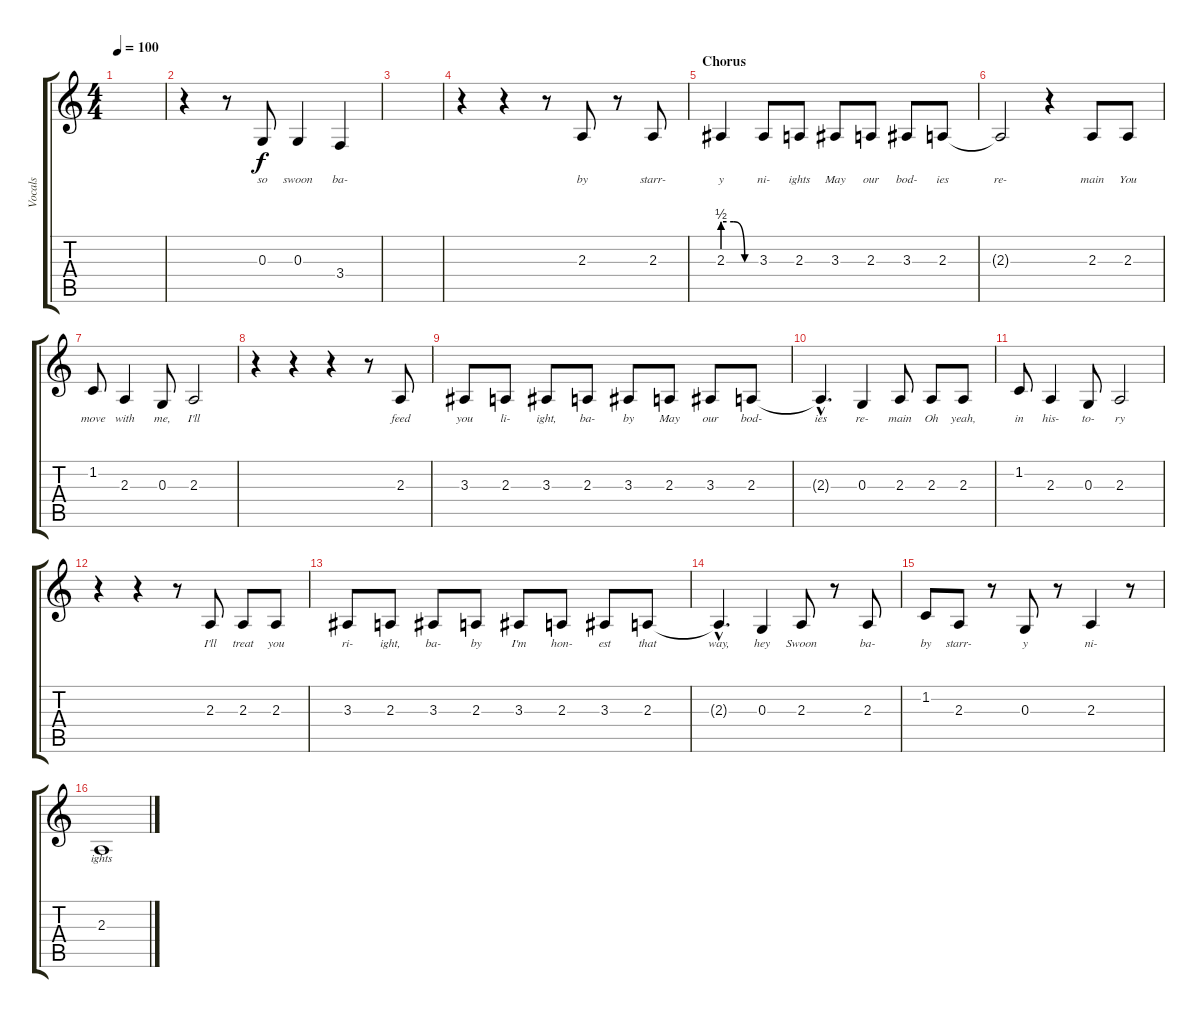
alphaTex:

\track ("Vocals" "Vocals") {instrument tenorsax}
\staff {score tabs}
\tuning (E4 B3 G3 D3 A2 E2) {hide}
\ts (4 4)
\tempo 100
\clef g2
\ks c
|
r.4 r.8 0.3.8{lyrics (0 "so") lyrics (1 "") lyrics (2 "") lyrics (3 "") lyrics (4 "")} 0.3.4{lyrics (0 "swoon") lyrics (1 "") lyrics (2 "") lyrics (3 "") lyrics (4 "")} 3.4.4{lyrics (0 "ba-") lyrics (1 "") lyrics (2 "") lyrics (3 "") lyrics (4 "")} |
|
r.4 r.4 r.8 2.3.8{lyrics (0 "by") lyrics (1 "") lyrics (2 "") lyrics (3 "") lyrics (4 "")} r.8 2.3.8{lyrics (0 "starr-") lyrics (1 "") lyrics (2 "") lyrics (3 "") lyrics (4 "")} |
\section ("" "Chorus")
2.3{be (custom 0 2 20 2 40 0 60 0)}.4{lyrics (0 "y") lyrics (1 "") lyrics (2 "") lyrics (3 "") lyrics (4 "")} 3.3.8{lyrics (0 "ni-") lyrics (1 "") lyrics (2 "") lyrics (3 "") lyrics (4 "")} 2.3.8{lyrics (0 "ights") lyrics (1 "") lyrics (2 "") lyrics (3 "") lyrics (4 "")} 3.3.8{lyrics (0 "May") lyrics (1 "") lyrics (2 "") lyrics (3 "") lyrics (4 "")} 2.3.8{lyrics (0 "our") lyrics (1 "") lyrics (2 "") lyrics (3 "") lyrics (4 "")} 3.3.8{lyrics (0 "bod-") lyrics (1 "") lyrics (2 "") lyrics (3 "") lyrics (4 "")} 2.3.8{lyrics (0 "ies") lyrics (1 "") lyrics (2 "") lyrics (3 "") lyrics (4 "")} |
2.3{t}.2{lyrics (0 "re-") lyrics (1 "") lyrics (2 "") lyrics (3 "") lyrics (4 "")} r.4 2.3.8{lyrics (0 "main") lyrics (1 "") lyrics (2 "") lyrics (3 "") lyrics (4 "")} 2.3.8{lyrics (0 "You") lyrics (1 "") lyrics (2 "") lyrics (3 "") lyrics (4 "")} |
1.2.8{lyrics (0 "move") lyrics (1 "") lyrics (2 "") lyrics (3 "") lyrics (4 "")} 2.3.4{lyrics (0 "with") lyrics (1 "") lyrics (2 "") lyrics (3 "") lyrics (4 "")} 0.3.8{lyrics (0 "me,") lyrics (1 "") lyrics (2 "") lyrics (3 "") lyrics (4 "")} 2.3.2{lyrics (0 "I'll") lyrics (1 "") lyrics (2 "") lyrics (3 "") lyrics (4 "")} |
r.4 r.4 r.4 r.8 2.3.8{lyrics (0 "feed") lyrics (1 "") lyrics (2 "") lyrics (3 "") lyrics (4 "")} |
3.3.8{lyrics (0 "you") lyrics (1 "") lyrics (2 "") lyrics (3 "") lyrics (4 "")} 2.3.8{lyrics (0 "li-") lyrics (1 "") lyrics (2 "") lyrics (3 "") lyrics (4 "")} 3.3.8{lyrics (0 "ight,") lyrics (1 "") lyrics (2 "") lyrics (3 "") lyrics (4 "")} 2.3.8{lyrics (0 "ba-") lyrics (1 "") lyrics (2 "") lyrics (3 "") lyrics (4 "")} 3.3.8{lyrics (0 "by") lyrics (1 "") lyrics (2 "") lyrics (3 "") lyrics (4 "")} 2.3.8{lyrics (0 "May") lyrics (1 "") lyrics (2 "") lyrics (3 "") lyrics (4 "")} 3.3.8{lyrics (0 "our") lyrics (1 "") lyrics (2 "") lyrics (3 "") lyrics (4 "")} 2.3.8{lyrics (0 "bod-") lyrics (1 "") lyrics (2 "") lyrics (3 "") lyrics (4 "")} |
2.3{hac t}.4{d lyrics (0 "ies") lyrics (1 "") lyrics (2 "") lyrics (3 "") lyrics (4 "")} 0.3.4{lyrics (0 "re-") lyrics (1 "") lyrics (2 "") lyrics (3 "") lyrics (4 "")} 2.3.8{lyrics (0 "main") lyrics (1 "") lyrics (2 "") lyrics (3 "") lyrics (4 "")} 2.3.8{lyrics (0 "Oh") lyrics (1 "") lyrics (2 "") lyrics (3 "") lyrics (4 "")} 2.3.8{lyrics (0 "yeah,") lyrics (1 "") lyrics (2 "") lyrics (3 "") lyrics (4 "")} |
1.2.8{lyrics (0 "in") lyrics (1 "") lyrics (2 "") lyrics (3 "") lyrics (4 "")} 2.3.4{lyrics (0 "his-") lyrics (1 "") lyrics (2 "") lyrics (3 "") lyrics (4 "")} 0.3.8{lyrics (0 "to-") lyrics (1 "") lyrics (2 "") lyrics (3 "") lyrics (4 "")} 2.3.2{lyrics (0 "ry") lyrics (1 "") lyrics (2 "") lyrics (3 "") lyrics (4 "")} |
r.4 r.4 r.8 2.3.8{lyrics (0 "I'll") lyrics (1 "") lyrics (2 "") lyrics (3 "") lyrics (4 "")} 2.3.8{lyrics (0 "treat") lyrics (1 "") lyrics (2 "") lyrics (3 "") lyrics (4 "")} 2.3.8{lyrics (0 "you") lyrics (1 "") lyrics (2 "") lyrics (3 "") lyrics (4 "")} |
3.3.8{lyrics (0 "ri-") lyrics (1 "") lyrics (2 "") lyrics (3 "") lyrics (4 "")} 2.3.8{lyrics (0 "ight,") lyrics (1 "") lyrics (2 "") lyrics (3 "") lyrics (4 "")} 3.3.8{lyrics (0 "ba-") lyrics (1 "") lyrics (2 "") lyrics (3 "") lyrics (4 "")} 2.3.8{lyrics (0 "by") lyrics (1 "") lyrics (2 "") lyrics (3 "") lyrics (4 "")} 3.3.8{lyrics (0 "I'm") lyrics (1 "") lyrics (2 "") lyrics (3 "") lyrics (4 "")} 2.3.8{lyrics (0 "hon-") lyrics (1 "") lyrics (2 "") lyrics (3 "") lyrics (4 "")} 3.3.8{lyrics (0 "est") lyrics (1 "") lyrics (2 "") lyrics (3 "") lyrics (4 "")} 2.3.8{lyrics (0 "that") lyrics (1 "") lyrics (2 "") lyrics (3 "") lyrics (4 "")} |
2.3{hac t}.4{d lyrics (0 "way,") lyrics (1 "") lyrics (2 "") lyrics (3 "") lyrics (4 "")} 0.3.4{lyrics (0 "hey") lyrics (1 "") lyrics (2 "") lyrics (3 "") lyrics (4 "")} 2.3.8{lyrics (0 "Swoon") lyrics (1 "") lyrics (2 "") lyrics (3 "") lyrics (4 "")} r.8 2.3.8{lyrics (0 "ba-") lyrics (1 "") lyrics (2 "") lyrics (3 "") lyrics (4 "")} |
1.2.8{lyrics (0 "by") lyrics (1 "") lyrics (2 "") lyrics (3 "") lyrics (4 "")} 2.3.8{lyrics (0 "starr-") lyrics (1 "") lyrics (2 "") lyrics (3 "") lyrics (4 "")} r.8 0.3.8{lyrics (0 "y") lyrics (1 "") lyrics (2 "") lyrics (3 "") lyrics (4 "")} r.8 2.3.4{lyrics (0 "ni-") lyrics (1 "") lyrics (2 "") lyrics (3 "") lyrics (4 "")} r.8 |
2.3.1{lyrics (0 "ights") lyrics (1 "") lyrics (2 "") lyrics (3 "") lyrics (4 "")}
